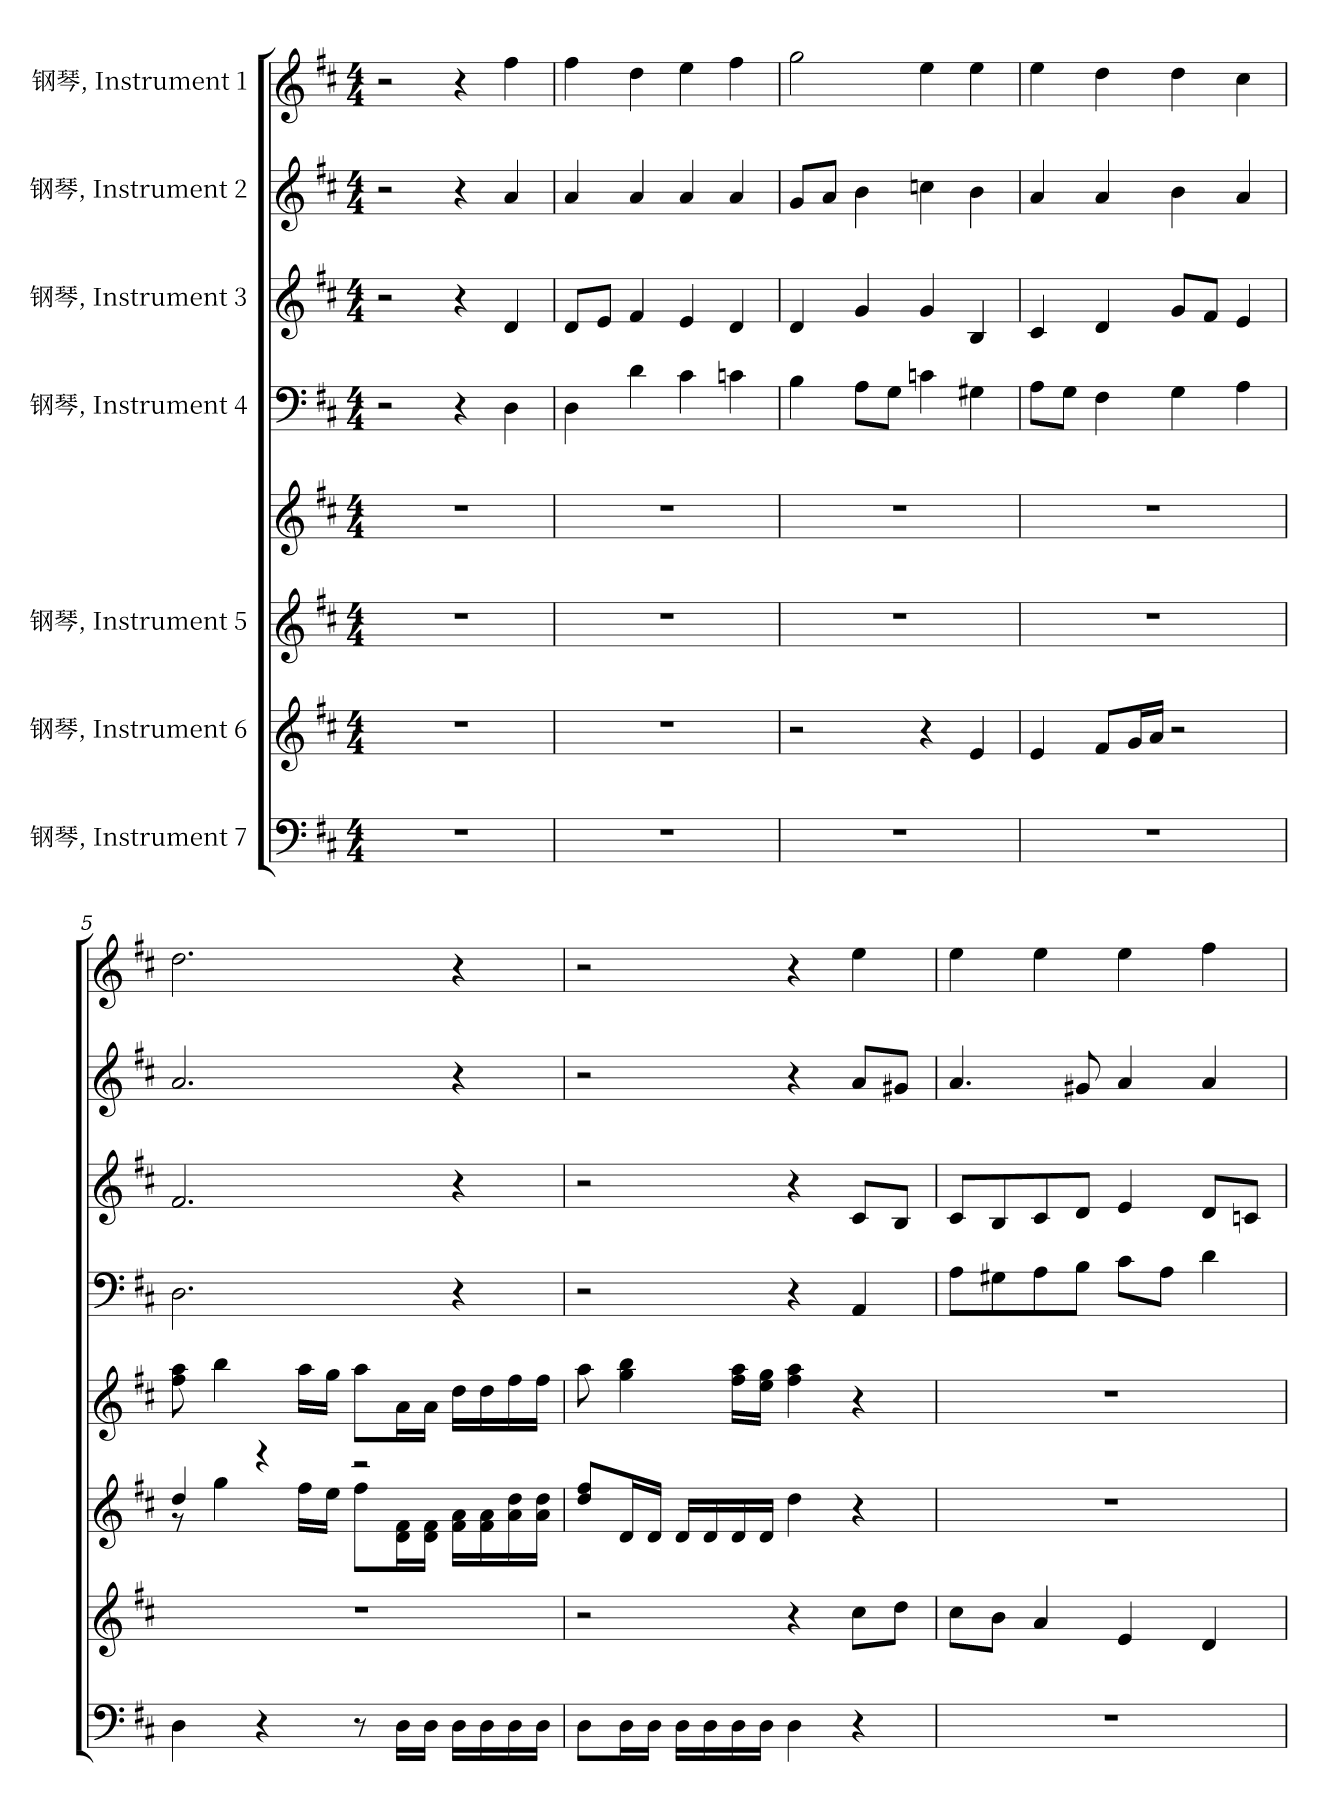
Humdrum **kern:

**kern	**kern	**kern	**kern	**kern	**kern	**kern	**kern
*part7	*part6	*part5	*part5	*part4	*part3	*part2	*part1
*staff8	*staff7	*staff6	*staff5	*staff4	*staff3	*staff2	*staff1
*I"钢琴, Instrument 7	*I"钢琴, Instrument 6	*I"钢琴, Instrument 5	*	*I"钢琴, Instrument 4	*I"钢琴, Instrument 3	*I"钢琴, Instrument 2	*I"钢琴, Instrument 1
*clefF4	*clefG2	*clefG2	*clefG2	*clefF4	*clefG2	*clefG2	*clefG2
*k[f#c#]	*k[f#c#]	*k[f#c#]	*k[f#c#]	*k[f#c#]	*k[f#c#]	*k[f#c#]	*k[f#c#]
*M4/4	*M4/4	*M4/4	*M4/4	*M4/4	*M4/4	*M4/4	*M4/4
*MM100	*MM100	*MM100	*MM100	*MM100	*MM100	*MM100	*MM100
=1	=1	=1	=1	=1	=1	=1	=1
1r	1r	1r	1r	2r	2r	2r	2r
.	.	.	.	4r	4r	4r	4r
.	.	.	.	4D\	4d/	4a/	4ff#\
=2	=2	=2	=2	=2	=2	=2	=2
1r	1r	1r	1r	4D\	8d/L	4a/	4ff#\
.	.	.	.	.	8e/J	.	.
.	.	.	.	4d\	4f#/	4a/	4dd\
.	.	.	.	4c#\	4e/	4a/	4ee\
.	.	.	.	4cn\	4d/	4a/	4ff#\
=3	=3	=3	=3	=3	=3	=3	=3
1r	2r	1r	1r	4B\	4d/	8g/L	2gg\
.	.	.	.	.	.	8a/J	.
.	.	.	.	8A\L	4g/	4b\	.
.	.	.	.	8G\J	.	.	.
.	4r	.	.	4cn\	4g/	4ccn\	4ee\
.	4e/	.	.	4G#X\	4B/	4b\	4ee\
=4	=4	=4	=4	=4	=4	=4	=4
1r	4e/	1r	1r	8A\L	4c#/	4a/	4ee\
.	.	.	.	8G\J	.	.	.
.	8f#/L	.	.	4F#\	4d/	4a/	4dd\
.	16g/L	.	.	.	.	.	.
.	16a/JJ	.	.	.	.	.	.
.	2r	.	.	4G\	8g/L	4b\	4dd\
.	.	.	.	.	8f#/J	.	.
.	.	.	.	4A\	4e/	4a/	4cc#\
!!LO:PB:g=z
=5	=5	=5	=5	=5	=5	=5	=5
*	*	*^	*	*	*	*	*
4D\	1r	4dd/	8r	8ff#\ 8aa\	2.D\	2.f#/	2.a/	2.dd\
.	.	.	4gg\	4bb\	.	.	.	.
4r	.	4r	.	.	.	.	.	.
.	.	.	16ff#\LL	16aa\LL	.	.	.	.
.	.	.	16ee\JJ	16gg\JJ	.	.	.	.
8r	.	2r	8ff#\L	8aa\L	.	.	.	.
16D\LL	.	.	16d\ 16f#\L	16a\L	.	.	.	.
16D\JJ	.	.	16d\ 16f#\JJ	16a\JJ	.	.	.	.
16D\LL	.	.	16f#\ 16a\LL	16dd\LL	4r	4r	4r	4r
16D\	.	.	16f#\ 16a\	16dd\	.	.	.	.
16D\	.	.	16a\ 16dd\	16ff#\	.	.	.	.
16D\JJ	.	.	16a\ 16dd\JJ	16ff#\JJ	.	.	.	.
*	*	*v	*v	*	*	*	*	*
=6	=6	=6	=6	=6	=6	=6	=6
8D\L	2r	8dd/ 8ff#/L	8aa\	2r	2r	2r	2r
16D\L	.	16d/L	4gg\ 4bb\	.	.	.	.
16D\JJ	.	16d/JJ	.	.	.	.	.
16D\LL	.	16d/LL	.	.	.	.	.
16D\	.	16d/	.	.	.	.	.
16D\	.	16d/	16ff#\ 16aa\LL	.	.	.	.
16D\JJ	.	16d/JJ	16ee\ 16gg\JJ	.	.	.	.
4D\	4r	4dd\	4ff#\ 4aa\	4r	4r	4r	4r
4r	8cc#\L	4r	4r	4AA/	8c#/L	8a/L	4ee\
.	8dd\J	.	.	.	8B/J	8g#X/J	.
=7	=7	=7	=7	=7	=7	=7	=7
1r	8cc#\L	1r	1r	8A\L	8c#/L	4.a/	4ee\
.	8b\J	.	.	8G#X\	8B/	.	.
.	4a/	.	.	8A\	8c#/	.	4ee\
.	.	.	.	8B\J	8d/J	8g#X/	.
.	4e/	.	.	8c#\L	4e/	4a/	4ee\
.	.	.	.	8A\J	.	.	.
.	4d/	.	.	4d\	8d/L	4a/	4ff#\
.	.	.	.	.	8cn/J	.	.
=	=	=	=	=	=	=	=
*-	*-	*-	*-	*-	*-	*-	*-
